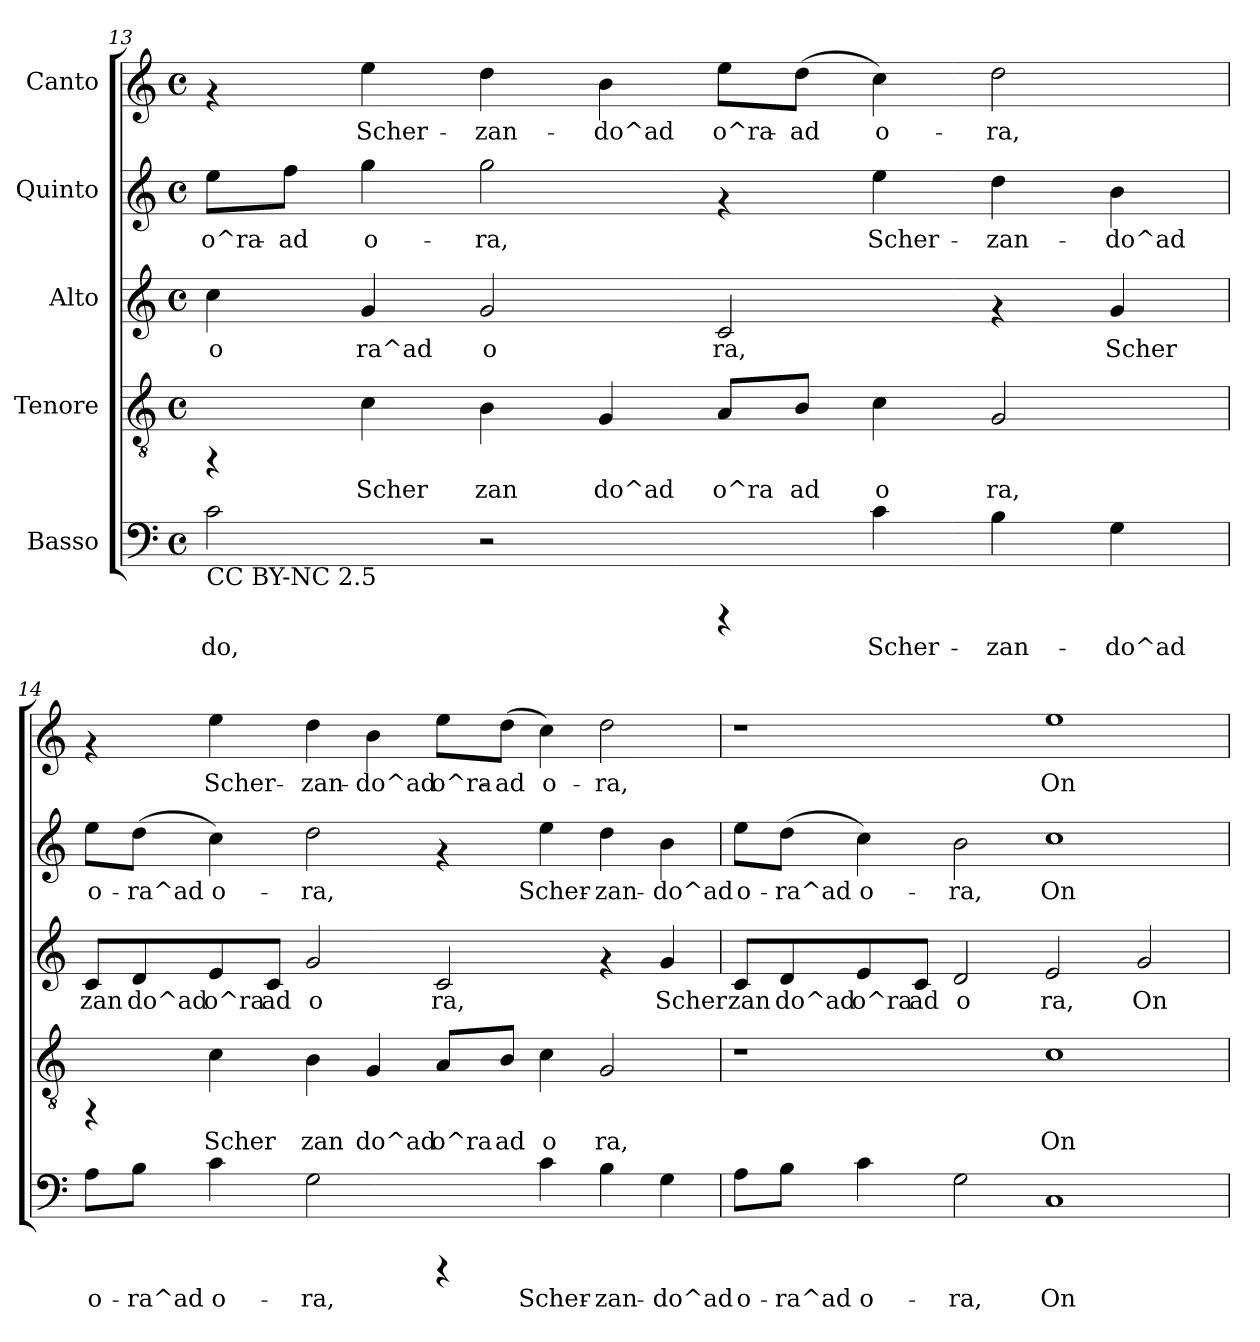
**kern	**text	**kern	**text	**kern	**text	**kern	**text	**kern	**text
*part5	*part5	*part4	*part4	*part3	*part3	*part2	*part2	*part1	*part1
*staff5	*staff5	*staff4	*staff4	*staff3	*staff3	*staff2	*staff2	*staff1	*staff1
*I"Basso	*	*I"Tenore	*	*I"Alto	*	*I"Quinto	*	*I"Canto	*
!!LO:PB:g=z
*clefF4	*	*clefGv2	*	*clefG2	*	*clefG2	*	*clefG2	*
*k[]	*	*k[]	*	*k[]	*	*k[]	*	*k[]	*
*C:	*	*C:	*	*C:	*	*C:	*	*C:	*
*M4/4	*	*M4/4	*	*M4/4	*	*M4/4	*	*M4/4	*
*met(c)	*	*met(c)	*	*met(c)	*	*met(c)	*	*met(c)	*
=13	=13	=13	=13	=13	=13	=13	=13	=13	=13
!LO:TX:b:t=CC BY-NC 2.5	!	!	!	!	!	!	!	!	!
!	!LO:LY:b:cj	!	!	!	!LO:LY:b:cj	!	!LO:LY:b:cj	!	!
2c\	do,	4rFF	.	4cc\	o	8ee\L	o^ra-	4rf	.
!	!	!	!	!	!	!	!LO:LY:b:cj	!	!
.	.	.	.	.	.	8ff\J	-ad	.	.
!	!	!	!LO:LY:b:cj	!	!LO:LY:b:cj	!	!LO:LY:b:cj	!	!LO:LY:b:cj
.	.	4c\	Scher	4g/	ra^ad	4gg\	o-	4ee\	Scher-
!	!	!	!LO:LY:b:cj	!	!LO:LY:b:cj	!	!LO:LY:b:cj	!	!LO:LY:b:cj
2r	.	4B\	zan	2g/	o	2gg\	-ra,	4dd\	-zan-
!	!	!	!LO:LY:b:cj	!	!	!	!	!	!LO:LY:b:cj
.	.	4G/	do^ad	.	.	.	.	4b\	-do^ad
!	!	!	!LO:LY:b:cj	!	!LO:LY:b:cj	!	!	!	!LO:LY:b:cj
4rCCC	.	8A/L	o^ra	2c/	ra,	4rf	.	8ee\L	o^ra-
!	!	!	!LO:LY:b:cj	!	!	!	!	!	!LO:LY:b:cj
.	.	8B/J	ad	.	.	.	.	(<8dd\J	-ad
!	!LO:LY:b:cj	!	!LO:LY:b:cj	!	!	!	!LO:LY:b:cj	!	!LO:LY:b:cj
4c\	Scher-	4c\	o	.	.	4ee\	Scher-	4cc\)	o-
!	!LO:LY:b:cj	!	!LO:LY:b:cj	!	!	!	!LO:LY:b:cj	!	!LO:LY:b:cj
4B\	-zan-	2G/	ra,	4rf	.	4dd\	-zan-	2dd\	-ra,
!	!LO:LY:b:cj	!	!	!	!LO:LY:b:cj	!	!LO:LY:b:cj	!	!
4G\	-do^ad	.	.	4g/	Scher	4b\	-do^ad	.	.
=14	=14	=14	=14	=14	=14	=14	=14	=14	=14
!	!LO:LY:b:cj	!	!	!	!LO:LY:b:cj	!	!LO:LY:b:cj	!	!
8A\L	o-	4rFF	.	8c/L	zan	8ee\L	o-	4rf	.
!	!LO:LY:b:cj	!	!	!	!LO:LY:b:cj	!	!LO:LY:b:cj	!	!
8B\J	-ra^ad	.	.	8d/	do^ad	(<8dd\J	-ra^ad	.	.
!	!LO:LY:b:cj	!	!LO:LY:b:cj	!	!LO:LY:b:cj	!	!LO:LY:b:cj	!	!LO:LY:b:cj
4c\	o-	4c\	Scher	8e/	o^ra	4cc\)	o-	4ee\	Scher-
!	!	!	!	!	!LO:LY:b:cj	!	!	!	!
.	.	.	.	8c/J	ad	.	.	.	.
!	!LO:LY:b:cj	!	!LO:LY:b:cj	!	!LO:LY:b:cj	!	!LO:LY:b:cj	!	!LO:LY:b:cj
2G\	-ra,	4B\	zan	2g/	o	2dd\	-ra,	4dd\	-zan-
!	!	!	!LO:LY:b:cj	!	!	!	!	!	!LO:LY:b:cj
.	.	4G/	do^ad	.	.	.	.	4b\	-do^ad
!	!	!	!LO:LY:b:cj	!	!LO:LY:b:cj	!	!	!	!LO:LY:b:cj
4rCCC	.	8A/L	o^ra	2c/	ra,	4rf	.	8ee\L	o^ra-
!	!	!	!LO:LY:b:cj	!	!	!	!	!	!LO:LY:b:cj
.	.	8B/J	ad	.	.	.	.	(<8dd\J	-ad
!	!LO:LY:b:cj	!	!LO:LY:b:cj	!	!	!	!LO:LY:b:cj	!	!LO:LY:b:cj
4c\	Scher-	4c\	o	.	.	4ee\	Scher-	4cc\)	o-
!	!LO:LY:b:cj	!	!LO:LY:b:cj	!	!	!	!LO:LY:b:cj	!	!LO:LY:b:cj
4B\	-zan-	2G/	ra,	4rf	.	4dd\	-zan-	2dd\	-ra,
!	!LO:LY:b:cj	!	!	!	!LO:LY:b:cj	!	!LO:LY:b:cj	!	!
4G\	-do^ad	.	.	4g/	Scher	4b\	-do^ad	.	.
=15	=15	=15	=15	=15	=15	=15	=15	=15	=15
!	!LO:LY:b:cj	!	!	!	!LO:LY:b:cj	!	!LO:LY:b:cj	!	!
8A\L	o-	1r	.	8c/L	zan	8ee\L	o-	1r	.
!	!LO:LY:b:cj	!	!	!	!LO:LY:b:cj	!	!LO:LY:b:cj	!	!
8B\J	-ra^ad	.	.	8d/	do^ad	(<8dd\J	-ra^ad	.	.
!	!LO:LY:b:cj	!	!	!	!LO:LY:b:cj	!	!LO:LY:b:cj	!	!
4c\	o-	.	.	8e/	o^ra	4cc\)	o-	.	.
!	!	!	!	!	!LO:LY:b:cj	!	!	!	!
.	.	.	.	8c/J	ad	.	.	.	.
!	!LO:LY:b:cj	!	!	!	!LO:LY:b:cj	!	!LO:LY:b:cj	!	!
2G\	-ra,	.	.	2d/	o	2b\	-ra,	.	.
!	!LO:LY:b:cj	!	!LO:LY:b:cj	!	!LO:LY:b:cj	!	!LO:LY:b:cj	!	!LO:LY:b:cj
1C	On-	1c	On	2e/	ra,	1cc	On-	1ee	On-
!	!	!	!	!	!LO:LY:b:cj	!	!	!	!
.	.	.	.	2g/	On	.	.	.	.
=	=	=	=	=	=	=	=	=	=
*-	*-	*-	*-	*-	*-	*-	*-	*-	*-
